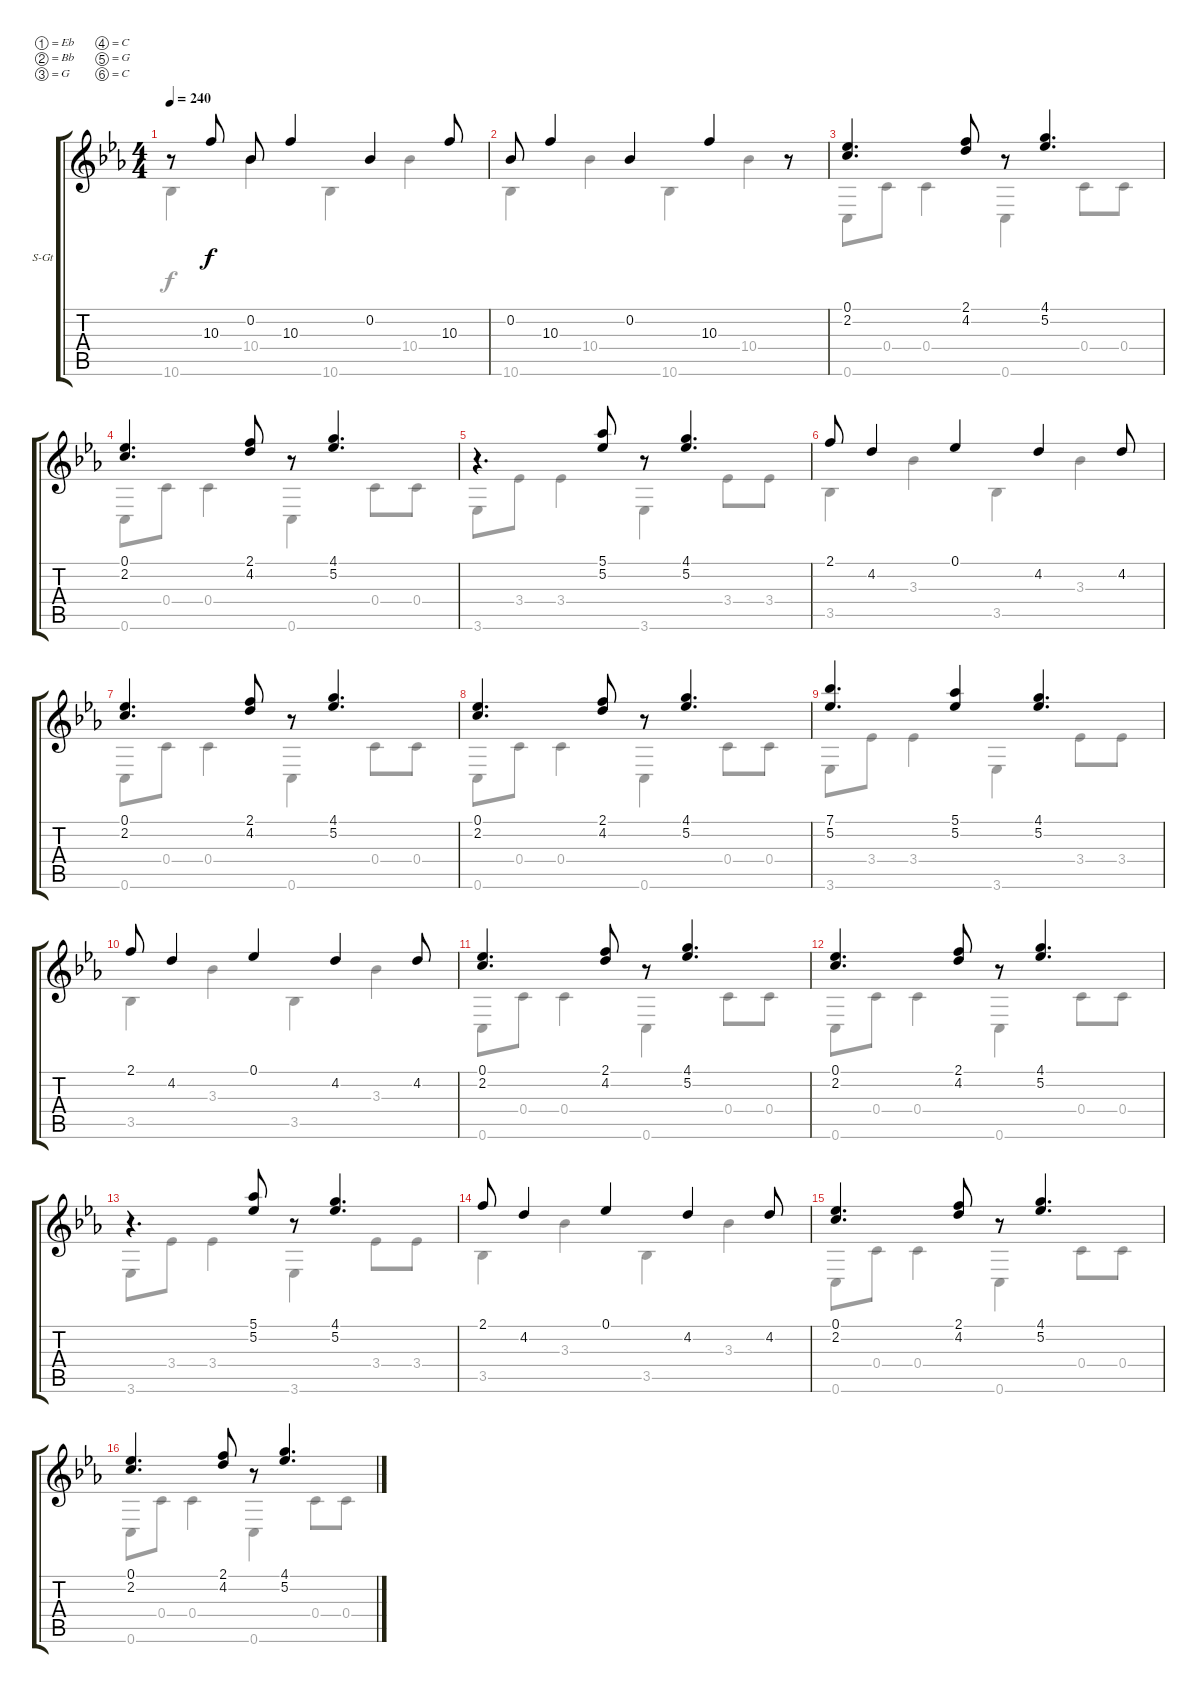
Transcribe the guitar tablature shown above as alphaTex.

\bracketExtendMode groupsimilarinstruments
\firstSystemTrackNameOrientation horizontal
\otherSystemsTrackNameOrientation horizontal
\track ("Track 1" "S-Gt") {instrument acousticguitarsteel}
\staff {score tabs}
\tuning (Eb4 Bb3 G3 C3 G2 C2)
\voice
\ts (4 4)
\tempo 240
\clef g2
\ks cminor
r.8{dy f} 10.3.8 0.2.8 10.3.4 0.2.4 10.3.8 |
0.2.8 10.3.4 0.2.4 10.3.4 r.8 |
(0.1 2.2).4{d} (2.1 4.2).8 r.8 (4.1 5.2).4{d} |
(0.1 2.2).4{d} (2.1 4.2).8 r.8 (4.1 5.2).4{d} |
r.4{d} (5.1 5.2).8 r.8 (4.1 5.2).4{d} |
2.1.8 4.2.4 0.1.4 4.2.4 4.2.8 |
(0.1 2.2).4{d} (2.1 4.2).8 r.8 (4.1 5.2).4{d} |
(0.1 2.2).4{d} (2.1 4.2).8 r.8 (4.1 5.2).4{d} |
(7.1 5.2).4{d} (5.1 5.2).4 (4.1 5.2).4{d} |
2.1.8 4.2.4 0.1.4 4.2.4 4.2.8 |
(0.1 2.2).4{d} (2.1 4.2).8 r.8 (4.1 5.2).4{d} |
(0.1 2.2).4{d} (2.1 4.2).8 r.8 (4.1 5.2).4{d} |
r.4{d} (5.1 5.2).8 r.8 (4.1 5.2).4{d} |
2.1.8 4.2.4 0.1.4 4.2.4 4.2.8 |
(0.1 2.2).4{d} (2.1 4.2).8 r.8 (4.1 5.2).4{d} |
(0.1 2.2).4{d} (2.1 4.2).8 r.8 (4.1 5.2).4{d}
\voice
\clef g2
\ottava regular
\simile none
\ks cminor
10.6.4{dy f} 10.4.4 10.6.4 10.4.4 |
10.6.4 10.4.4 10.6.4 10.4.4 |
0.6.8 0.4.8 0.4.4 0.6.4 0.4.8 0.4.8 |
0.6.8 0.4.8 0.4.4 0.6.4 0.4.8 0.4.8 |
3.6.8 3.4.8 3.4.4 3.6.4 3.4.8 3.4.8 |
3.5.4 3.3.4 3.5.4 3.3.4 |
0.6.8 0.4.8 0.4.4 0.6.4 0.4.8 0.4.8 |
0.6.8 0.4.8 0.4.4 0.6.4 0.4.8 0.4.8 |
3.6.8 3.4.8 3.4.4 3.6.4 3.4.8 3.4.8 |
3.5.4 3.3.4 3.5.4 3.3.4 |
0.6.8 0.4.8 0.4.4 0.6.4 0.4.8 0.4.8 |
0.6.8 0.4.8 0.4.4 0.6.4 0.4.8 0.4.8 |
3.6.8 3.4.8 3.4.4 3.6.4 3.4.8 3.4.8 |
3.5.4 3.3.4 3.5.4 3.3.4 |
0.6.8 0.4.8 0.4.4 0.6.4 0.4.8 0.4.8 |
0.6.8 0.4.8 0.4.4 0.6.4 0.4.8 0.4.8
